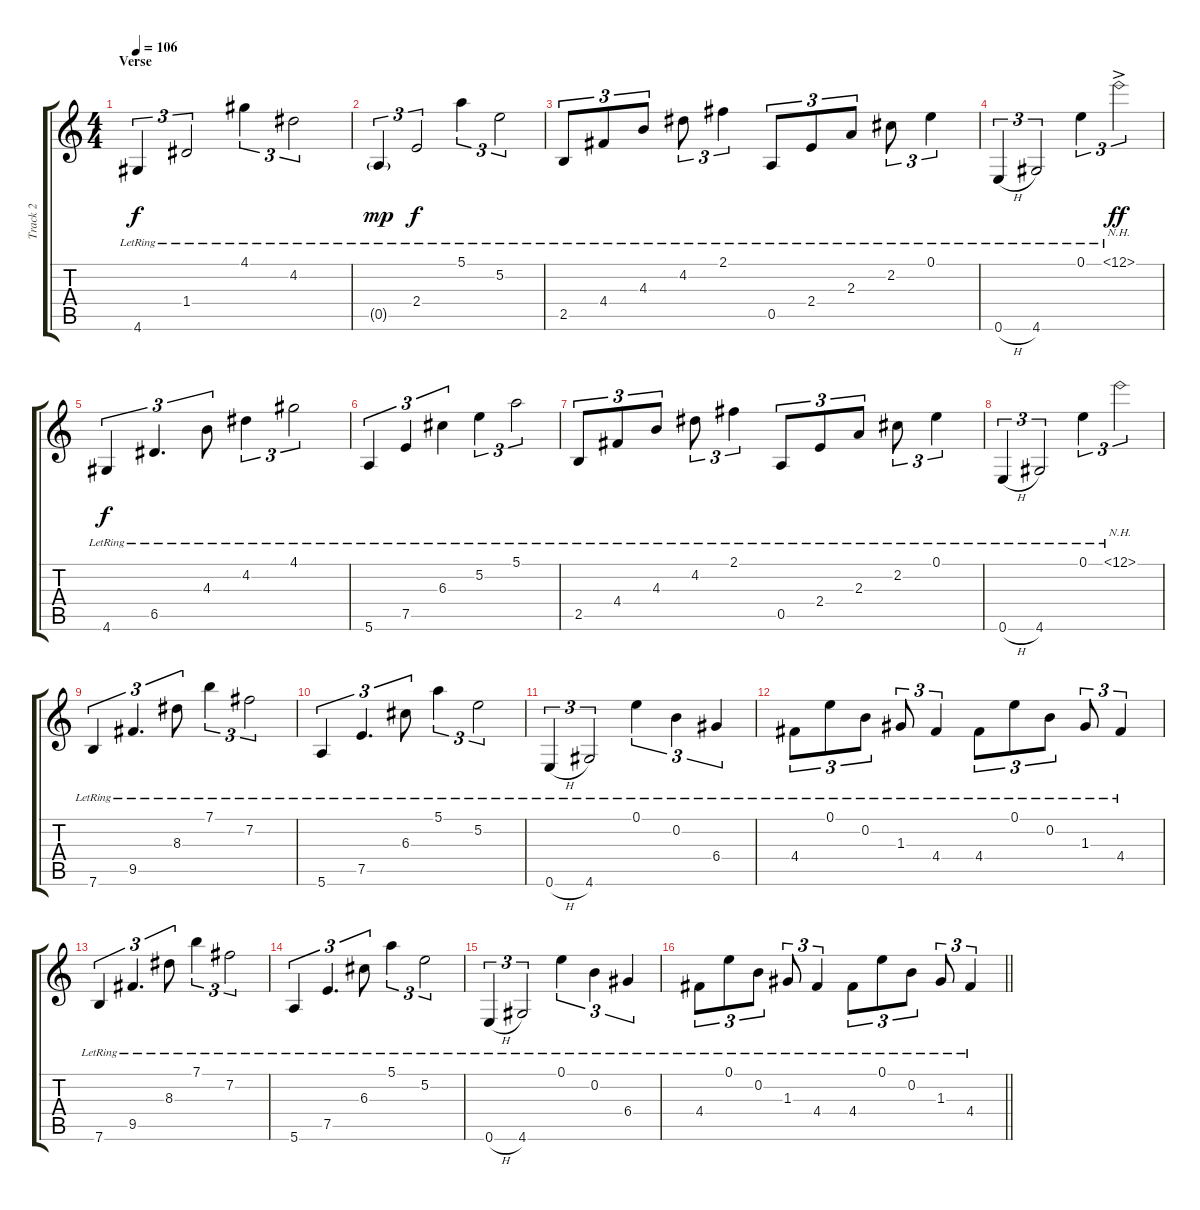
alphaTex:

\track ("Track 2" "Track 2") {instrument acousticguitarsteel}
\staff {score tabs}
\tuning (E4 B3 G3 D3 A2 E2) {hide}
\ts (4 4)
\section ("" "Verse")
\tempo 106
\clef g2
\ks c
4.6{lr}.4{tu (3 2) dy f} 1.4{lr}.2{tu (3 2)} 4.1{lr}.4{tu (3 2)} 4.2{lr}.2{tu (3 2)} |
0.5{g lr}.4{tu (3 2) dy mp} 2.4{lr}.2{tu (3 2) dy f} 5.1{lr}.4{tu (3 2)} 5.2{lr}.2{tu (3 2)} |
2.5{lr}.8{tu (3 2)} 4.4{lr}.8{tu (3 2)} 4.3{lr}.8{tu (3 2)} 4.2{lr}.8{tu (3 2)} 2.1{lr}.4{tu (3 2)} 0.5{lr}.8{tu (3 2)} 2.4{lr}.8{tu (3 2)} 2.3{lr}.8{tu (3 2)} 2.2{lr}.8{tu (3 2)} 0.1{lr}.4{tu (3 2)} |
0.6{h lr}.4{tu (3 2)} 4.6{lr}.2{tu (3 2)} 0.1{lr}.4{tu (3 2)} 12.1{nh ac lr}.2{tu (3 2) dy ff} |
4.6{lr}.4{tu (3 2) dy f} 6.5{lr}.4{d tu (3 2)} 4.3{lr}.8{tu (3 2)} 4.2{lr}.4{tu (3 2)} 4.1{lr}.2{tu (3 2)} |
5.6{lr}.4{tu (3 2)} 7.5{lr}.4{tu (3 2)} 6.3{lr}.4{tu (3 2)} 5.2{lr}.4{tu (3 2)} 5.1{lr}.2{tu (3 2)} |
2.5{lr}.8{tu (3 2)} 4.4{lr}.8{tu (3 2)} 4.3{lr}.8{tu (3 2)} 4.2{lr}.8{tu (3 2)} 2.1{lr}.4{tu (3 2)} 0.5{lr}.8{tu (3 2)} 2.4{lr}.8{tu (3 2)} 2.3{lr}.8{tu (3 2)} 2.2{lr}.8{tu (3 2)} 0.1{lr}.4{tu (3 2)} |
0.6{h lr}.4{tu (3 2)} 4.6{lr}.2{tu (3 2)} 0.1{lr}.4{tu (3 2)} 12.1{nh lr}.2{tu (3 2)} |
7.6{lr}.4{tu (3 2)} 9.5{lr}.4{d tu (3 2)} 8.3{lr}.8{tu (3 2)} 7.1{lr}.4{tu (3 2)} 7.2{lr}.2{tu (3 2)} |
5.6{lr}.4{tu (3 2)} 7.5{lr}.4{d tu (3 2)} 6.3{lr}.8{tu (3 2)} 5.1{lr}.4{tu (3 2)} 5.2{lr}.2{tu (3 2)} |
0.6{h lr}.4{tu (3 2)} 4.6{lr}.2{tu (3 2)} 0.1{lr}.4{tu (3 2)} 0.2{lr}.4{tu (3 2)} 6.4{lr}.4{tu (3 2)} |
4.4{lr}.8{tu (3 2)} 0.1{lr}.8{tu (3 2)} 0.2{lr}.8{tu (3 2)} 1.3{lr}.8{tu (3 2)} 4.4{lr}.4{tu (3 2)} 4.4{lr}.8{tu (3 2)} 0.1{lr}.8{tu (3 2)} 0.2{lr}.8{tu (3 2)} 1.3{lr}.8{tu (3 2)} 4.4{lr}.4{tu (3 2)} |
7.6{lr}.4{tu (3 2)} 9.5{lr}.4{d tu (3 2)} 8.3{lr}.8{tu (3 2)} 7.1{lr}.4{tu (3 2)} 7.2{lr}.2{tu (3 2)} |
5.6{lr}.4{tu (3 2)} 7.5{lr}.4{d tu (3 2)} 6.3{lr}.8{tu (3 2)} 5.1{lr}.4{tu (3 2)} 5.2{lr}.2{tu (3 2)} |
0.6{h lr}.4{tu (3 2)} 4.6{lr}.2{tu (3 2)} 0.1{lr}.4{tu (3 2)} 0.2{lr}.4{tu (3 2)} 6.4{lr}.4{tu (3 2)} |
\barLineRight lightlight
4.4{lr}.8{tu (3 2)} 0.1{lr}.8{tu (3 2)} 0.2{lr}.8{tu (3 2)} 1.3{lr}.8{tu (3 2)} 4.4{lr}.4{tu (3 2)} 4.4{lr}.8{tu (3 2)} 0.1{lr}.8{tu (3 2)} 0.2{lr}.8{tu (3 2)} 1.3{lr}.8{tu (3 2)} 4.4{lr}.4{tu (3 2)}
